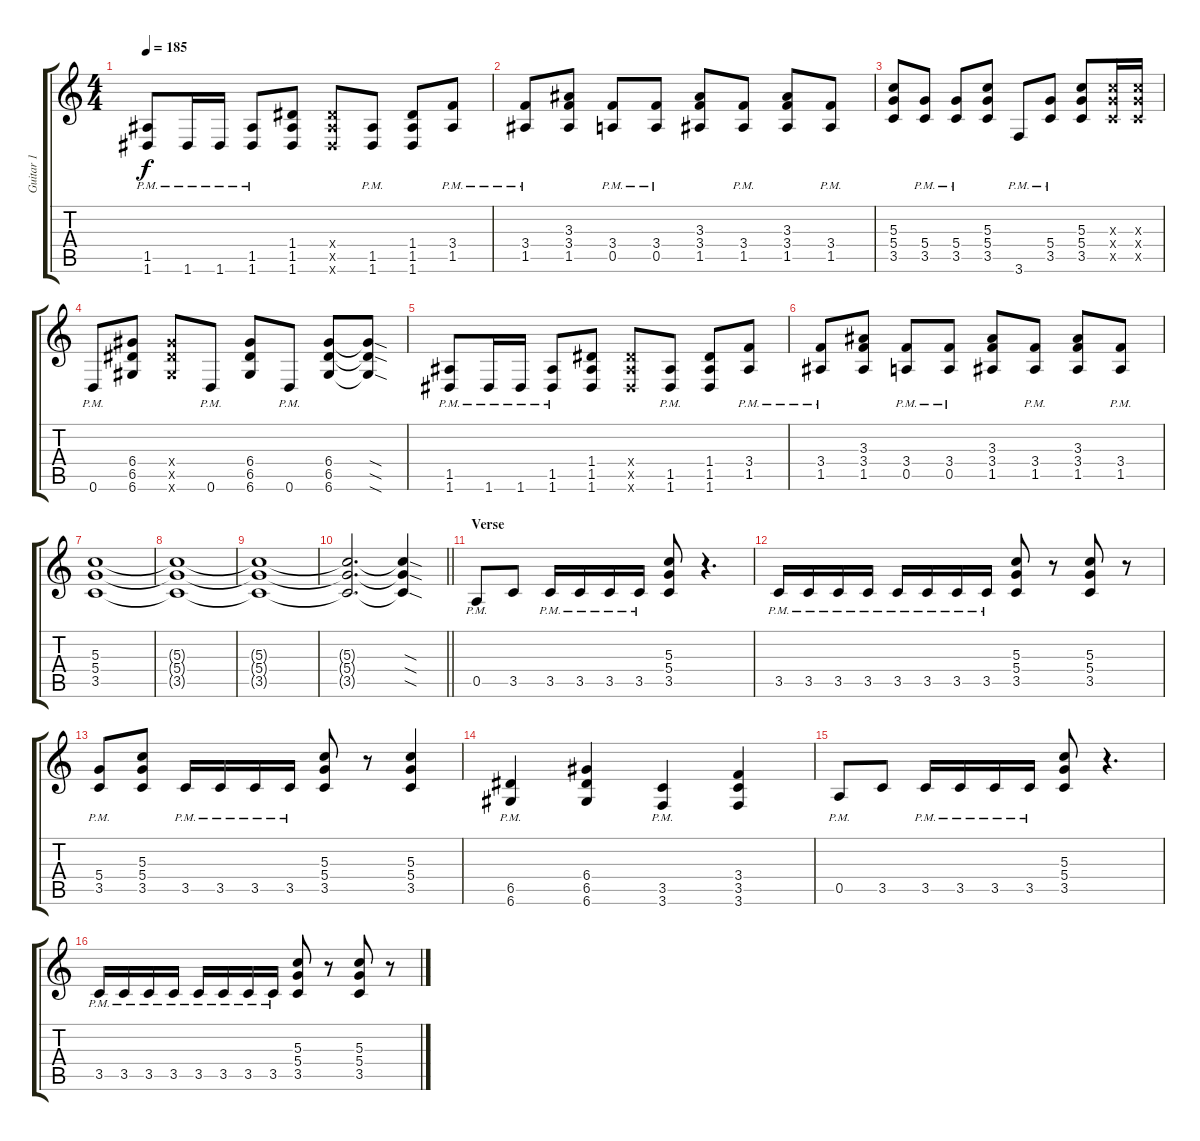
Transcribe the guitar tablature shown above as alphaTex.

\track ("Guitar 1" "Guitar 1") {instrument distortionguitar}
\staff {score tabs}
\tuning (E4 B3 G3 D3 A2 D2) {hide}
\ts (4 4)
\tempo 185
\clef g2
\ks c
(1.5{pm} 1.6{pm}).8{dy f} 1.6{pm}.16 1.6{pm}.16 (1.5{pm} 1.6{pm}).8 (1.4 1.5 1.6).8 (1.4{x} 1.5{x} 1.6{x}).8 (1.5{pm} 1.6{pm}).8 (1.4 1.5 1.6).8 (3.4{pm} 1.5{pm}).8 |
(3.4{pm} 1.5{pm}).8 (3.3 3.4 1.5).8 (3.4{pm} 0.5{pm}).8 (3.4{pm} 0.5{pm}).8 (3.3 3.4 1.5).8 (3.4{pm} 1.5{pm}).8 (3.3 3.4 1.5).8 (3.4{pm} 1.5{pm}).8 |
(5.3 5.4 3.5).8 (5.4{pm} 3.5{pm}).8 (5.4{pm} 3.5{pm}).8 (5.3 5.4 3.5).8 3.6{pm}.8 (5.4{pm} 3.5{pm}).8 (5.3 5.4 3.5).8 (5.3{x} 5.4{x} 3.5{x}).16 (5.3{x} 5.4{x} 3.5{x}).16 |
0.6{pm}.8 (6.4 6.5 6.6).8 (6.4{x} 6.5{x} 6.6{x}).8 0.6{pm}.8 (6.4 6.5 6.6).8 0.6{pm}.8 (6.4 6.5 6.6).8 (6.4{sod t} 6.5{sod t} 6.6{sod t}).8 |
(1.5{pm} 1.6{pm}).8 1.6{pm}.16 1.6{pm}.16 (1.5{pm} 1.6{pm}).8 (1.4 1.5 1.6).8 (1.4{x} 1.5{x} 1.6{x}).8 (1.5{pm} 1.6{pm}).8 (1.4 1.5 1.6).8 (3.4{pm} 1.5{pm}).8 |
(3.4{pm} 1.5{pm}).8 (3.3 3.4 1.5).8 (3.4{pm} 0.5{pm}).8 (3.4{pm} 0.5{pm}).8 (3.3 3.4 1.5).8 (3.4{pm} 1.5{pm}).8 (3.3 3.4 1.5).8 (3.4{pm} 1.5{pm}).8 |
(5.3 5.4 3.5).1 |
(5.3{t} 5.4{t} 3.5{t}).1 |
(5.3{t} 5.4{t} 3.5{t}).1 |
\barLineRight lightlight
(5.3{t} 5.4{t} 3.5{t}).2{d} (5.3{sod t} 5.4{sod t} 3.5{sod t}).4 |
\section ("" "Verse")
0.5{pm}.8 3.5.8 3.5{pm}.16 3.5{pm}.16 3.5{pm}.16 3.5{pm}.16 (5.3 5.4 3.5).8 r.4{d} |
3.5{pm}.16 3.5{pm}.16 3.5{pm}.16 3.5{pm}.16 3.5{pm}.16 3.5{pm}.16 3.5{pm}.16 3.5{pm}.16 (5.3 5.4 3.5).8 r.8 (5.3 5.4 3.5).8 r.8 |
(5.4{pm} 3.5{pm}).8 (5.3 5.4 3.5).8 3.5{pm}.16 3.5{pm}.16 3.5{pm}.16 3.5{pm}.16 (5.3 5.4 3.5).8 r.8 (5.3 5.4 3.5).4 |
(6.5{pm} 6.6{pm}).4 (6.4 6.5 6.6).4 (3.5{pm} 3.6{pm}).4 (3.4 3.5 3.6).4 |
0.5{pm}.8 3.5.8 3.5{pm}.16 3.5{pm}.16 3.5{pm}.16 3.5{pm}.16 (5.3 5.4 3.5).8 r.4{d} |
3.5{pm}.16 3.5{pm}.16 3.5{pm}.16 3.5{pm}.16 3.5{pm}.16 3.5{pm}.16 3.5{pm}.16 3.5{pm}.16 (5.3 5.4 3.5).8 r.8 (5.3 5.4 3.5).8 r.8
